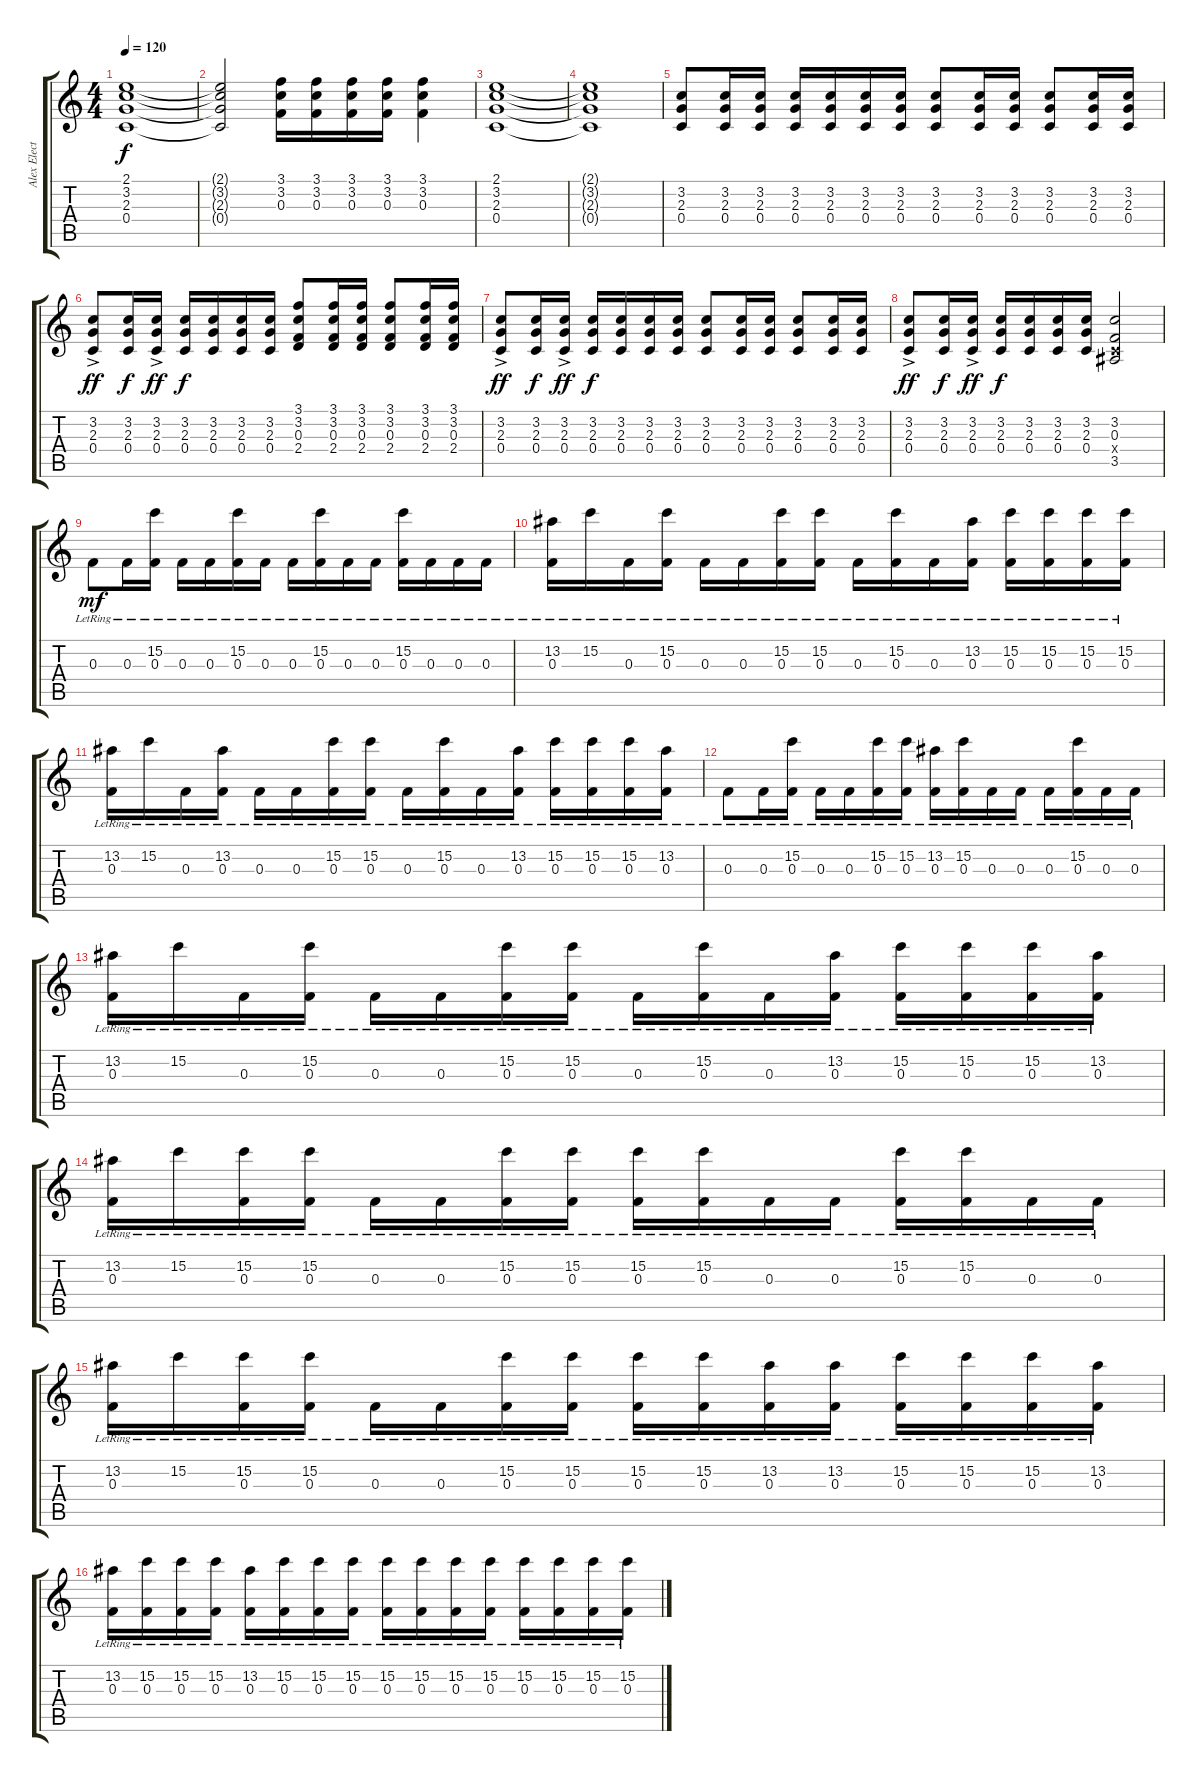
\track ("Alex Electric (Whole Step Down)" "Alex Elect") {instrument distortionguitar}
\staff {score tabs}
\tuning (D4 A3 F3 C3 G2 D2) {hide}
\ts (4 4)
\tempo 120
\clef g2
\ks c
(2.1 3.2 2.3 0.4).1{dy f} |
(2.1{t} 3.2{t} 2.3{t} 0.4{t}).2 (3.1 3.2 0.3).16 (3.1 3.2 0.3).16 (3.1 3.2 0.3).16 (3.1 3.2 0.3).16 (3.1 3.2 0.3).4 |
(2.1 3.2 2.3 0.4).1 |
(2.1{t} 3.2{t} 2.3{t} 0.4{t}).1 |
(3.2 2.3 0.4).8 (3.2 2.3 0.4).16 (3.2 2.3 0.4).16 (3.2 2.3 0.4).16 (3.2 2.3 0.4).16 (3.2 2.3 0.4).16 (3.2 2.3 0.4).16 (3.2 2.3 0.4).8 (3.2 2.3 0.4).16 (3.2 2.3 0.4).16 (3.2 2.3 0.4).8 (3.2 2.3 0.4).16 (3.2 2.3 0.4).16 |
(3.2{ac} 2.3{ac} 0.4{ac}).8{dy ff} (3.2 2.3 0.4).16{dy f} (3.2{ac} 2.3{ac} 0.4{ac}).16{dy ff} (3.2 2.3 0.4).16{dy f} (3.2 2.3 0.4).16 (3.2 2.3 0.4).16 (3.2 2.3 0.4).16 (3.1 3.2 0.3 2.4).8 (3.1 3.2 0.3 2.4).16 (3.1 3.2 0.3 2.4).16 (3.1 3.2 0.3 2.4).8 (3.1 3.2 0.3 2.4).16 (3.1 3.2 0.3 2.4).16 |
(3.2{ac} 2.3{ac} 0.4{ac}).8{dy ff} (3.2 2.3 0.4).16{dy f} (3.2{ac} 2.3{ac} 0.4{ac}).16{dy ff} (3.2 2.3 0.4).16{dy f} (3.2 2.3 0.4).16 (3.2 2.3 0.4).16 (3.2 2.3 0.4).16 (3.2 2.3 0.4).8 (3.2 2.3 0.4).16 (3.2 2.3 0.4).16 (3.2 2.3 0.4).8 (3.2 2.3 0.4).16 (3.2 2.3 0.4).16 |
(3.2{ac} 2.3{ac} 0.4{ac}).8{dy ff} (3.2 2.3 0.4).16{dy f} (3.2{ac} 2.3{ac} 0.4{ac}).16{dy ff} (3.2 2.3 0.4).16{dy f} (3.2 2.3 0.4).16 (3.2 2.3 0.4).16 (3.2 2.3 0.4).16 (3.2 0.3 0.4{x} 3.5).2 |
0.3{lr}.8{dy mf} 0.3{lr}.16 (15.2{lr} 0.3{lr}).16 0.3{lr}.16 0.3{lr}.16 (15.2{lr} 0.3{lr}).16 0.3{lr}.16 0.3{lr}.16 (15.2{lr} 0.3{lr}).16 0.3{lr}.16 0.3{lr}.16 (15.2{lr} 0.3{lr}).16 0.3{lr}.16 0.3{lr}.16 0.3{lr}.16 |
(13.2{lr} 0.3{lr}).16 15.2{lr}.16 0.3{lr}.16 (15.2{lr} 0.3{lr}).16 0.3{lr}.16 0.3{lr}.16 (15.2{lr} 0.3{lr}).16 (15.2{lr} 0.3{lr}).16 0.3{lr}.16 (15.2{lr} 0.3{lr}).16 0.3{lr}.16 (13.2{lr} 0.3{lr}).16 (15.2{lr} 0.3{lr}).16 (15.2{lr} 0.3{lr}).16 (15.2{lr} 0.3{lr}).16 (15.2{lr} 0.3{lr}).16 |
(13.2{lr} 0.3{lr}).16 15.2{lr}.16 0.3{lr}.16 (13.2{lr} 0.3{lr}).16 0.3{lr}.16 0.3{lr}.16 (15.2{lr} 0.3{lr}).16 (15.2{lr} 0.3{lr}).16 0.3{lr}.16 (15.2{lr} 0.3{lr}).16 0.3{lr}.16 (13.2{lr} 0.3{lr}).16 (15.2{lr} 0.3{lr}).16 (15.2{lr} 0.3{lr}).16 (15.2{lr} 0.3{lr}).16 (13.2{lr} 0.3{lr}).16 |
0.3{lr}.8 0.3{lr}.16 (15.2{lr} 0.3{lr}).16 0.3{lr}.16 0.3{lr}.16 (15.2{lr} 0.3{lr}).16 (15.2{lr} 0.3{lr}).16 (13.2{lr} 0.3{lr}).16 (15.2{lr} 0.3{lr}).16 0.3{lr}.16 0.3{lr}.16 0.3{lr}.16 (15.2{lr} 0.3{lr}).16 0.3{lr}.16 0.3{lr}.16 |
(13.2{lr} 0.3{lr}).16 15.2{lr}.16 0.3{lr}.16 (15.2{lr} 0.3{lr}).16 0.3{lr}.16 0.3{lr}.16 (15.2{lr} 0.3{lr}).16 (15.2{lr} 0.3{lr}).16 0.3{lr}.16 (15.2{lr} 0.3{lr}).16 0.3{lr}.16 (13.2{lr} 0.3{lr}).16 (15.2{lr} 0.3{lr}).16 (15.2{lr} 0.3{lr}).16 (15.2{lr} 0.3{lr}).16 (13.2{lr} 0.3{lr}).16 |
(13.2{lr} 0.3{lr}).16 15.2{lr}.16 (15.2{lr} 0.3{lr}).16 (15.2{lr} 0.3{lr}).16 0.3{lr}.16 0.3{lr}.16 (15.2{lr} 0.3{lr}).16 (15.2{lr} 0.3{lr}).16 (15.2{lr} 0.3{lr}).16 (15.2{lr} 0.3{lr}).16 0.3{lr}.16 0.3{lr}.16 (15.2{lr} 0.3{lr}).16 (15.2{lr} 0.3{lr}).16 0.3{lr}.16 0.3{lr}.16 |
(13.2{lr} 0.3{lr}).16 15.2{lr}.16 (15.2{lr} 0.3{lr}).16 (15.2{lr} 0.3{lr}).16 0.3{lr}.16 0.3{lr}.16 (15.2{lr} 0.3{lr}).16 (15.2{lr} 0.3{lr}).16 (15.2{lr} 0.3{lr}).16 (15.2{lr} 0.3{lr}).16 (13.2{lr} 0.3{lr}).16 (13.2{lr} 0.3{lr}).16 (15.2{lr} 0.3{lr}).16 (15.2{lr} 0.3{lr}).16 (15.2{lr} 0.3{lr}).16 (13.2{lr} 0.3{lr}).16 |
(13.2{lr} 0.3{lr}).16 (15.2{lr} 0.3{lr}).16 (15.2{lr} 0.3{lr}).16 (15.2{lr} 0.3{lr}).16 (13.2{lr} 0.3{lr}).16 (15.2{lr} 0.3{lr}).16 (15.2{lr} 0.3{lr}).16 (15.2{lr} 0.3{lr}).16 (15.2{lr} 0.3{lr}).16 (15.2{lr} 0.3{lr}).16 (15.2{lr} 0.3{lr}).16 (15.2{lr} 0.3{lr}).16 (15.2{lr} 0.3{lr}).16 (15.2{lr} 0.3{lr}).16 (15.2{lr} 0.3{lr}).16 (15.2{lr} 0.3{lr}).16
